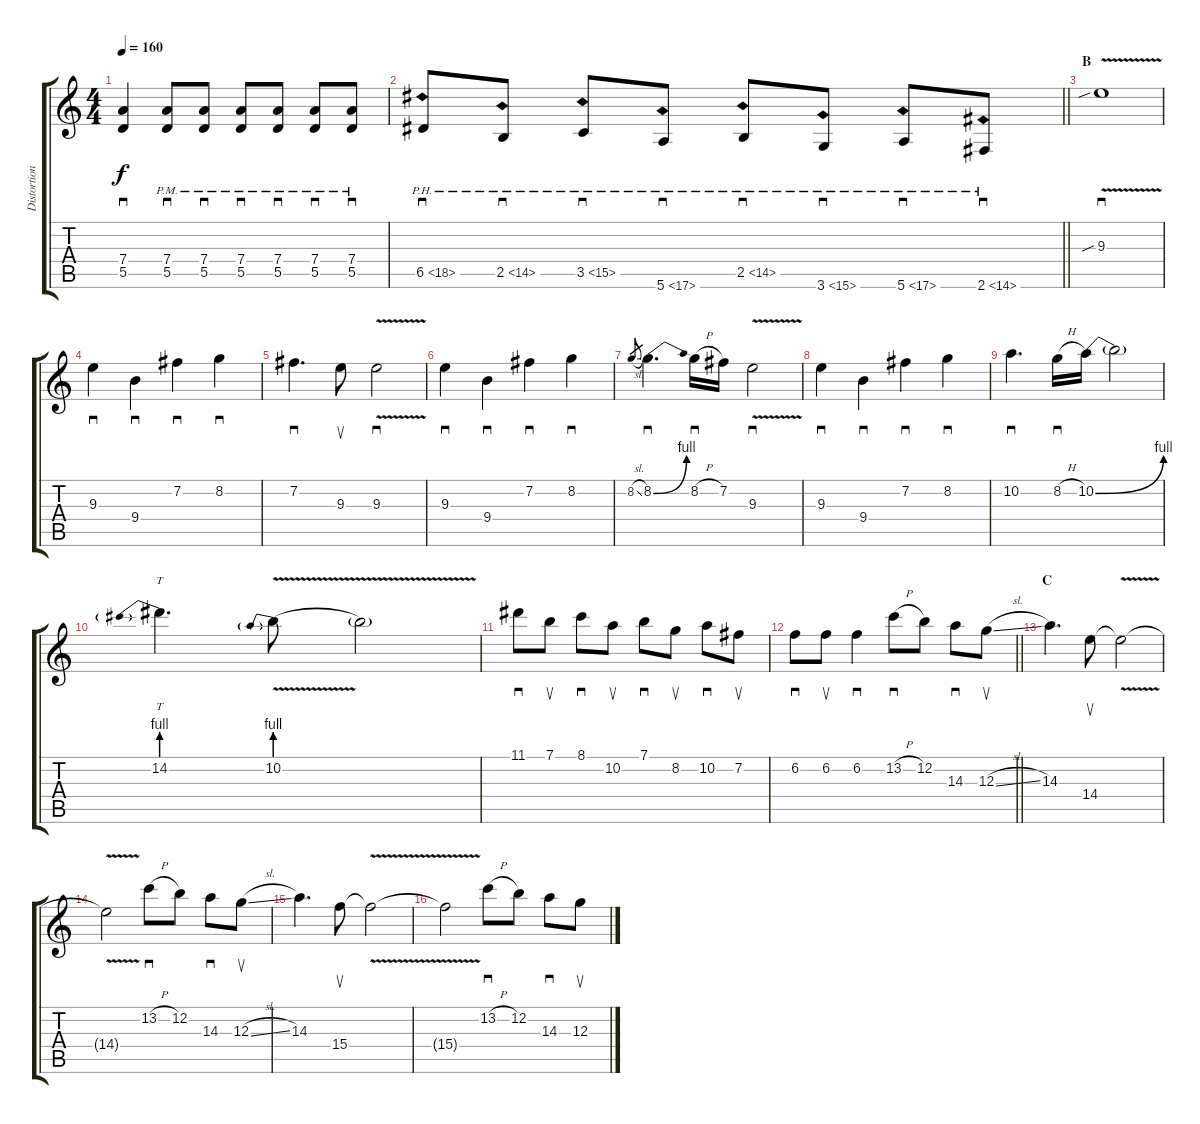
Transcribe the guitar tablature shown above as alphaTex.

\track ("Distortion Guitar" "Distortion") {instrument overdrivenguitar}
\staff {score tabs}
\tuning (E4 B3 G3 D3 A2 E2) {hide}
\ts (4 4)
\tempo 160
\clef g2
\ks c
(7.4 5.5).4{sd dy f} (7.4{pm} 5.5{pm}).8{sd} (7.4{pm} 5.5{pm}).8{sd} (7.4{pm} 5.5{pm}).8{sd} (7.4{pm} 5.5{pm}).8{sd} (7.4{pm} 5.5{pm}).8{sd} (7.4{pm} 5.5{pm}).8{sd} |
\barLineRight lightlight
6.5{ph 12}.8{sd} 2.5{ph 12}.8{sd} 3.5{ph 12}.8{sd} 5.6{ph 12}.8{sd} 2.5{ph 12}.8{sd} 3.6{ph 12}.8{sd} 5.6{ph 12}.8{sd} 2.6{ph 12}.8{sd} |
\section ("" "B")
9.3{v sib}.1{sd} |
9.3.4{sd} 9.4.4{sd} 7.2.4{sd} 8.2.4{sd} |
7.2.4{d sd} 9.3.8{su} 9.3{v}.2{sd} |
9.3.4{sd} 9.4.4{sd} 7.2.4{sd} 8.2.4{sd} |
8.2{sl}.8{gr} 8.2{be (bend 0 0 60 4)}.4{d sd} 8.2{h}.16{sd} 7.2.16 9.3{v}.2{sd} |
9.3.4{sd} 9.4.4{sd} 7.2.4{sd} 8.2.4{sd} |
10.2.4{d sd} 8.2{h}.16{sd} 10.2{be (bend 0 0 60 4)}.16 10.2{t}.2 |
14.2{be (prebend 0 4 60 4)}.4{tt d} 10.2{be (prebend 0 4 60 4) v}.8 10.2{t}.2 |
11.1.8{sd} 7.1.8{su} 8.1.8{sd} 10.2.8{su} 7.1.8{sd} 8.2.8{su} 10.2.8{sd} 7.2.8{su} |
\barLineRight lightlight
6.2.8{sd} 6.2.8{su} 6.2.4{sd} 13.2{h}.8{sd} 12.2.8 14.3.8{sd} 12.3{sl}.8{su} |
\section ("" "C")
14.3.4{d} 14.4.8{su} 14.4{v t}.2 |
14.4{t}.2 13.2{h}.8{sd} 12.2.8 14.3.8{sd} 12.3{sl}.8{su} |
14.3.4{d} 15.4.8{su} 15.4{v t}.2 |
15.4{t}.2 13.2{h}.8{sd} 12.2.8 14.3.8{sd} 12.3{sl}.8{su}
